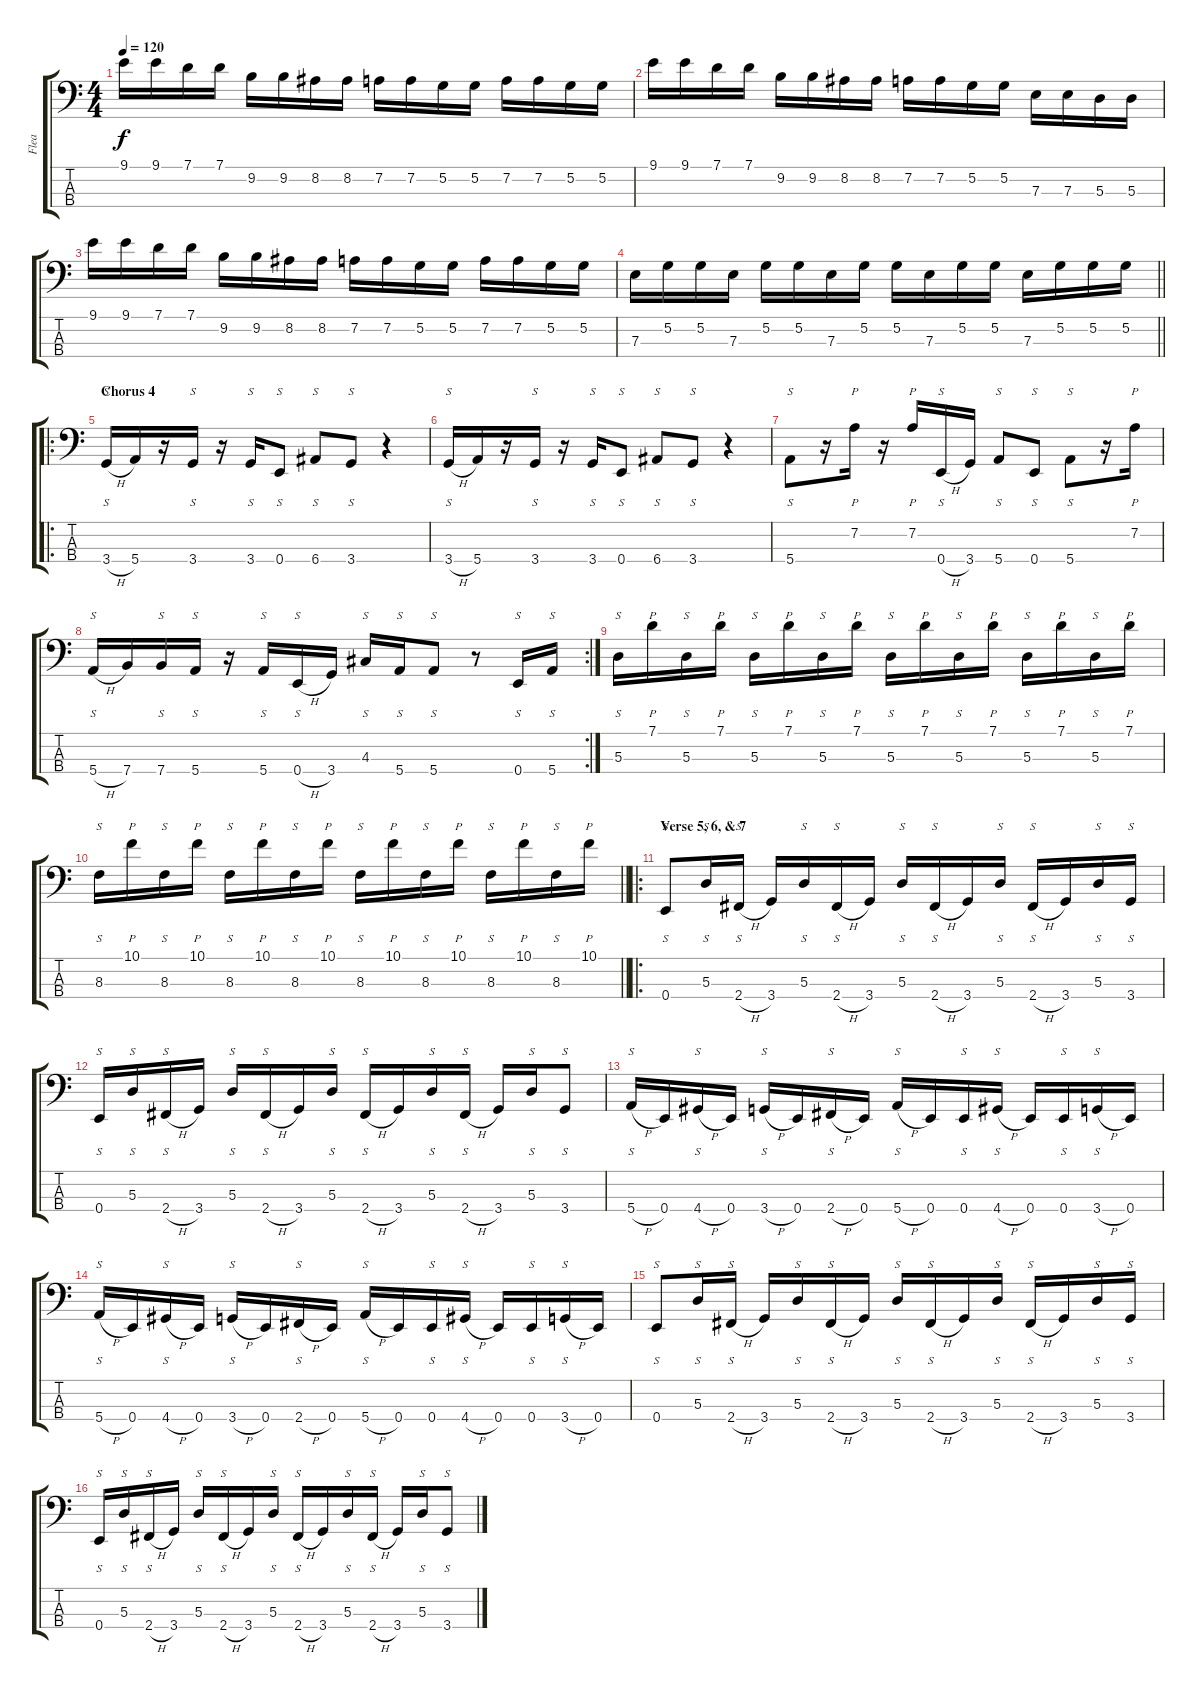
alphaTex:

\track ("Flea " "Flea ") {instrument electricbassfinger}
\staff {score tabs}
\tuning (G2 D2 A1 E1) {hide}
\ts (4 4)
\tempo 120
\clef f4
\ks c
9.1.16{dy f instrument electricbassfinger} 9.1.16 7.1.16 7.1.16 9.2.16 9.2.16 8.2.16 8.2.16 7.2.16 7.2.16 5.2.16 5.2.16 7.2.16 7.2.16 5.2.16 5.2.16 |
9.1.16 9.1.16 7.1.16 7.1.16 9.2.16 9.2.16 8.2.16 8.2.16 7.2.16 7.2.16 5.2.16 5.2.16 7.3.16 7.3.16 5.3.16 5.3.16 |
9.1.16 9.1.16 7.1.16 7.1.16 9.2.16 9.2.16 8.2.16 8.2.16 7.2.16 7.2.16 5.2.16 5.2.16 7.2.16 7.2.16 5.2.16 5.2.16 |
\barLineRight lightlight
7.3.16 5.2.16 5.2.16 7.3.16 5.2.16 5.2.16 7.3.16 5.2.16 5.2.16 7.3.16 5.2.16 5.2.16 7.3.16 5.2.16 5.2.16 5.2.16 |
\ro
\section ("" "Chorus 4")
3.4{h}.16{s instrument slapbass1} 5.4.16 r.16 3.4.16{s} r.16 3.4.16{s} 0.4.8{s} 6.4.8{s} 3.4.8{s} r.4 |
3.4{h}.16{s} 5.4.16 r.16 3.4.16{s} r.16 3.4.16{s} 0.4.8{s} 6.4.8{s} 3.4.8{s} r.4 |
5.4.8{s} r.16 7.2.16{p} r.16 7.2.16{p} 0.4{h}.16{s} 3.4.16 5.4.8{s} 0.4.8{s} 5.4.8{s} r.16 7.2.16{p} |
\rc 2
5.4{h}.16{s} 7.4.16 7.4.16{s} 5.4.16{s} r.16 5.4.16{s} 0.4{h}.16{s} 3.4.16 4.3.16{s} 5.4.16{s} 5.4.8{s} r.8 0.4.16{s} 5.4.16{s} |
5.3.16{s} 7.1.16{p} 5.3.16{s} 7.1.16{p} 5.3.16{s} 7.1.16{p} 5.3.16{s} 7.1.16{p} 5.3.16{s} 7.1.16{p} 5.3.16{s} 7.1.16{p} 5.3.16{s} 7.1.16{p} 5.3.16{s} 7.1.16{p} |
\barLineRight lightlight
8.3.16{s} 10.1.16{p} 8.3.16{s} 10.1.16{p} 8.3.16{s} 10.1.16{p} 8.3.16{s} 10.1.16{p} 8.3.16{s} 10.1.16{p} 8.3.16{s} 10.1.16{p} 8.3.16{s} 10.1.16{p} 8.3.16{s} 10.1.16{p} |
\ro
\section ("" "Verse 5, 6, & 7")
0.4.8{s} 5.3.16{s} 2.4{h}.16{s} 3.4.16 5.3.16{s} 2.4{h}.16{s} 3.4.16 5.3.16{s} 2.4{h}.16{s} 3.4.16 5.3.16{s} 2.4{h}.16{s} 3.4.16 5.3.16{s} 3.4.16{s} |
0.4.16{s} 5.3.16{s} 2.4{h}.16{s} 3.4.16 5.3.16{s} 2.4{h}.16{s} 3.4.16 5.3.16{s} 2.4{h}.16{s} 3.4.16 5.3.16{s} 2.4{h}.16{s} 3.4.16 5.3.16{s} 3.4.8{s} |
5.4{h}.16{s} 0.4.16 4.4{h}.16{s} 0.4.16 3.4{h}.16{s} 0.4.16 2.4{h}.16{s} 0.4.16 5.4{h}.16{s} 0.4.16 0.4.16{s} 4.4{h}.16{s} 0.4.16 0.4.16{s} 3.4{h}.16{s} 0.4.16 |
5.4{h}.16{s} 0.4.16 4.4{h}.16{s} 0.4.16 3.4{h}.16{s} 0.4.16 2.4{h}.16{s} 0.4.16 5.4{h}.16{s} 0.4.16 0.4.16{s} 4.4{h}.16{s} 0.4.16 0.4.16{s} 3.4{h}.16{s} 0.4.16 |
0.4.8{s} 5.3.16{s} 2.4{h}.16{s} 3.4.16 5.3.16{s} 2.4{h}.16{s} 3.4.16 5.3.16{s} 2.4{h}.16{s} 3.4.16 5.3.16{s} 2.4{h}.16{s} 3.4.16 5.3.16{s} 3.4.16{s} |
0.4.16{s} 5.3.16{s} 2.4{h}.16{s} 3.4.16 5.3.16{s} 2.4{h}.16{s} 3.4.16 5.3.16{s} 2.4{h}.16{s} 3.4.16 5.3.16{s} 2.4{h}.16{s} 3.4.16 5.3.16{s} 3.4.8{s}
